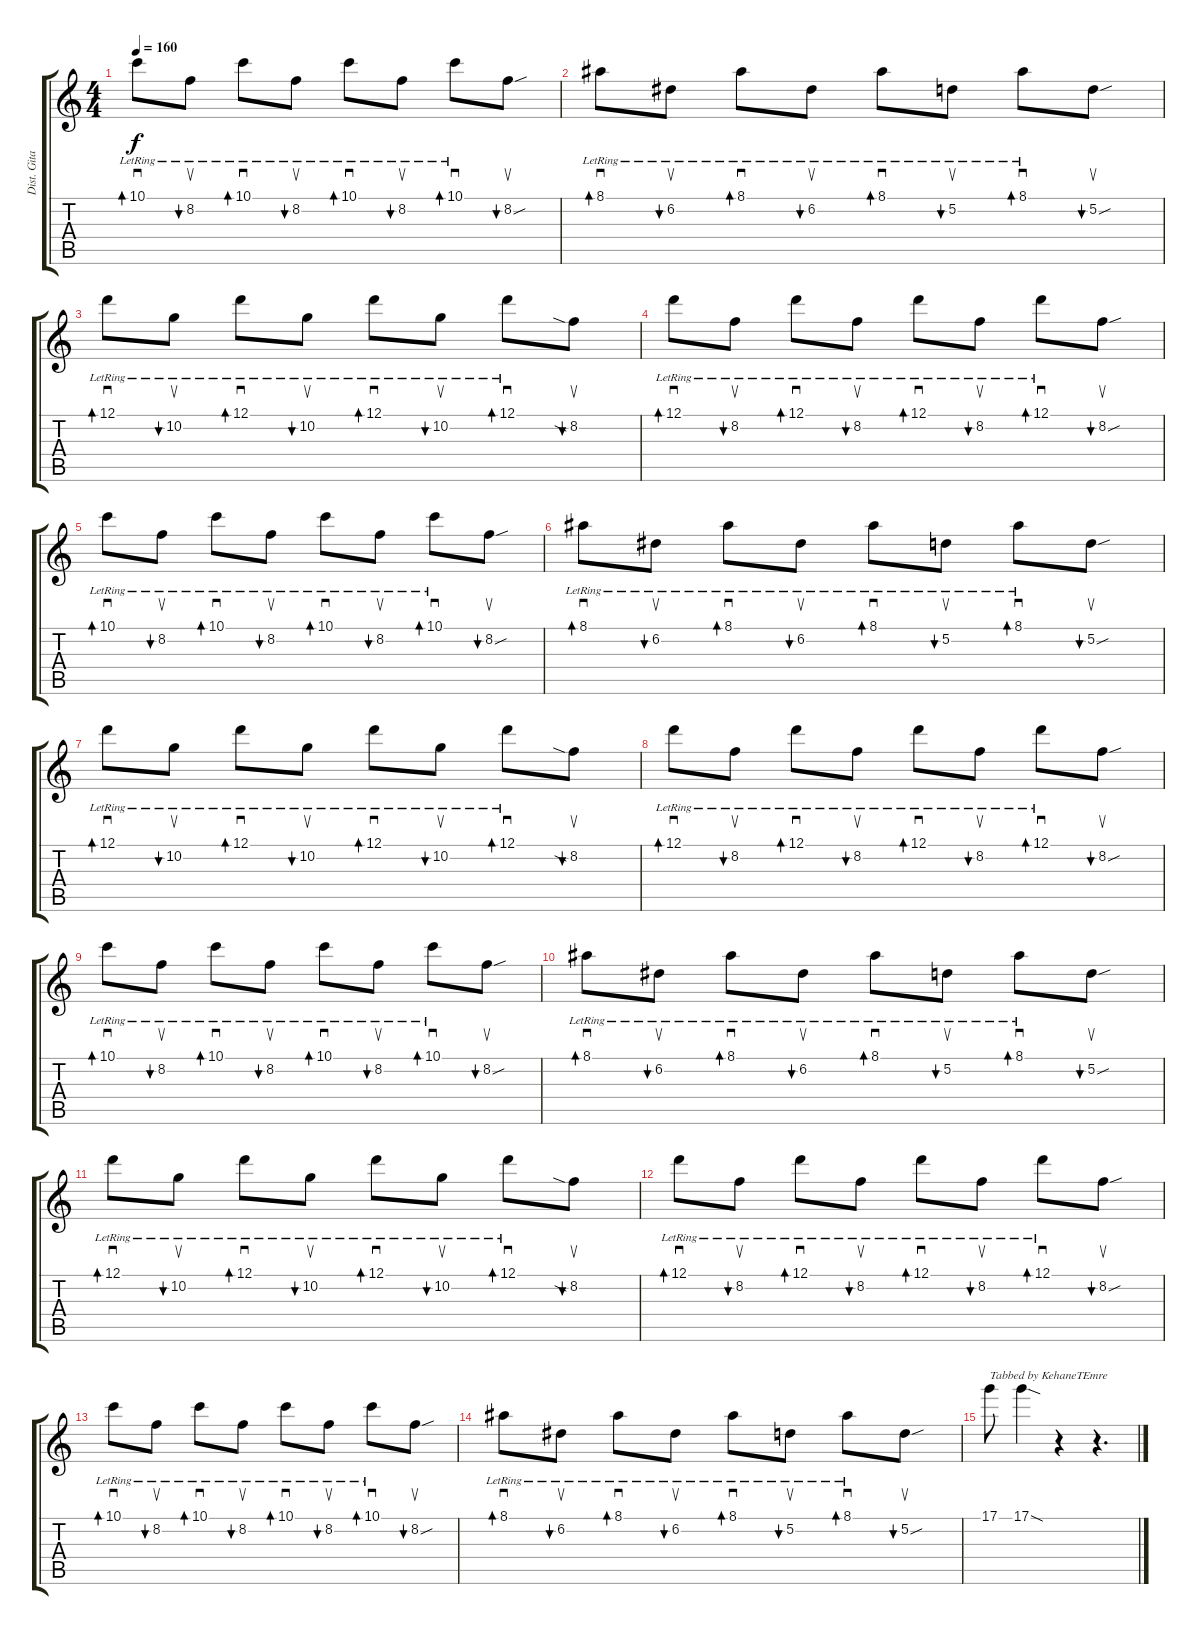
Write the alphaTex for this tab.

\track ("Dist. Gitar 1" "Dist. Gita") {instrument distortionguitar}
\staff {score tabs}
\tuning (D4 A3 F3 C3 G2 D2) {hide}
\ts (4 4)
\tempo 160
\clef g2
\ks c
10.1{lr}.8{sd bd 480 dy f} 8.2{lr}.8{su bu 480} 10.1{lr}.8{sd bd 480} 8.2{lr}.8{su bu 480} 10.1{lr}.8{sd bd 480} 8.2{lr}.8{su bu 480} 10.1{lr}.8{sd bd 480} 8.2{sou}.8{su bu 480} |
8.1{lr}.8{sd bd 480} 6.2{lr}.8{su bu 480} 8.1{lr}.8{sd bd 480} 6.2{lr}.8{su bu 480} 8.1{lr}.8{sd bd 480} 5.2{lr}.8{su bu 480} 8.1{lr}.8{sd bd 480} 5.2{sou}.8{su bu 480} |
12.1{lr}.8{sd bd 480} 10.2{lr}.8{su bu 480} 12.1{lr}.8{sd bd 480} 10.2{lr}.8{su bu 480} 12.1{lr}.8{sd bd 480} 10.2{lr}.8{su bu 480} 12.1{lr}.8{sd bd 480} 8.2{sia}.8{su bu 480} |
12.1{lr}.8{sd bd 480} 8.2{lr}.8{su bu 480} 12.1{lr}.8{sd bd 480} 8.2{lr}.8{su bu 480} 12.1{lr}.8{sd bd 480} 8.2{lr}.8{su bu 480} 12.1{lr}.8{sd bd 480} 8.2{sou}.8{su bu 480} |
10.1{lr}.8{sd bd 480} 8.2{lr}.8{su bu 480} 10.1{lr}.8{sd bd 480} 8.2{lr}.8{su bu 480} 10.1{lr}.8{sd bd 480} 8.2{lr}.8{su bu 480} 10.1{lr}.8{sd bd 480} 8.2{sou}.8{su bu 480} |
8.1{lr}.8{sd bd 480} 6.2{lr}.8{su bu 480} 8.1{lr}.8{sd bd 480} 6.2{lr}.8{su bu 480} 8.1{lr}.8{sd bd 480} 5.2{lr}.8{su bu 480} 8.1{lr}.8{sd bd 480} 5.2{sou}.8{su bu 480} |
12.1{lr}.8{sd bd 480} 10.2{lr}.8{su bu 480} 12.1{lr}.8{sd bd 480} 10.2{lr}.8{su bu 480} 12.1{lr}.8{sd bd 480} 10.2{lr}.8{su bu 480} 12.1{lr}.8{sd bd 480} 8.2{sia}.8{su bu 480} |
12.1{lr}.8{sd bd 480} 8.2{lr}.8{su bu 480} 12.1{lr}.8{sd bd 480} 8.2{lr}.8{su bu 480} 12.1{lr}.8{sd bd 480} 8.2{lr}.8{su bu 480} 12.1{lr}.8{sd bd 480} 8.2{sou}.8{su bu 480} |
10.1{lr}.8{sd bd 480} 8.2{lr}.8{su bu 480} 10.1{lr}.8{sd bd 480} 8.2{lr}.8{su bu 480} 10.1{lr}.8{sd bd 480} 8.2{lr}.8{su bu 480} 10.1{lr}.8{sd bd 480} 8.2{sou}.8{su bu 480} |
8.1{lr}.8{sd bd 480} 6.2{lr}.8{su bu 480} 8.1{lr}.8{sd bd 480} 6.2{lr}.8{su bu 480} 8.1{lr}.8{sd bd 480} 5.2{lr}.8{su bu 480} 8.1{lr}.8{sd bd 480} 5.2{sou}.8{su bu 480} |
12.1{lr}.8{sd bd 480} 10.2{lr}.8{su bu 480} 12.1{lr}.8{sd bd 480} 10.2{lr}.8{su bu 480} 12.1{lr}.8{sd bd 480} 10.2{lr}.8{su bu 480} 12.1{lr}.8{sd bd 480} 8.2{sia}.8{su bu 480} |
12.1{lr}.8{sd bd 480} 8.2{lr}.8{su bu 480} 12.1{lr}.8{sd bd 480} 8.2{lr}.8{su bu 480} 12.1{lr}.8{sd bd 480} 8.2{lr}.8{su bu 480} 12.1{lr}.8{sd bd 480} 8.2{sou}.8{su bu 480} |
10.1{lr}.8{sd bd 480} 8.2{lr}.8{su bu 480} 10.1{lr}.8{sd bd 480} 8.2{lr}.8{su bu 480} 10.1{lr}.8{sd bd 480} 8.2{lr}.8{su bu 480} 10.1{lr}.8{sd bd 480} 8.2{sou}.8{su bu 480} |
8.1{lr}.8{sd bd 480} 6.2{lr}.8{su bu 480} 8.1{lr}.8{sd bd 480} 6.2{lr}.8{su bu 480} 8.1{lr}.8{sd bd 480} 5.2{lr}.8{su bu 480} 8.1{lr}.8{sd bd 480} 5.2{sou}.8{su bu 480} |
17.1.8{txt "Tabbed by KehaneTEmre"} 17.1{sod}.4 r.4 r.4{d}
